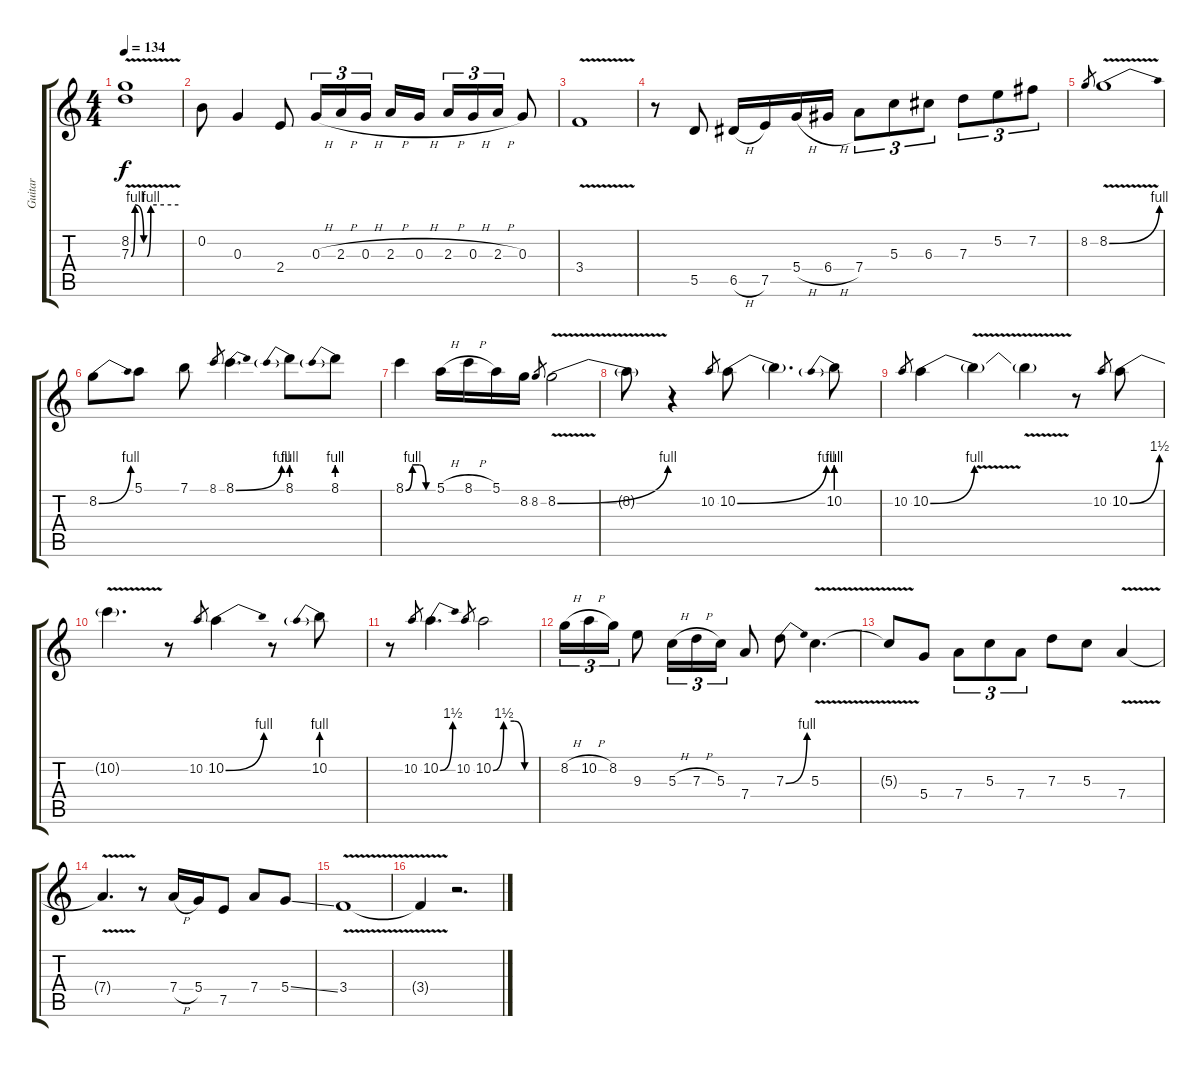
\track ("Guitar " "Guitar ") {instrument distortionguitar}
\staff {score tabs}
\tuning (E4 B3 G3 D3 A2 E2) {hide}
\ts (4 4)
\tempo 134
\clef g2
\ks c
(8.2{v} 7.3{be (custom 0 0 5 4 16 0 20 0 25 4 60 4) v}).1{dy f volume 16 balance 7} |
0.2.8 0.3.4 2.4.8 0.3{h}.16{tu (3 2)} 2.3{h}.16{tu (3 2)} 0.3{h}.16{tu (3 2) beam splitsecondary} 2.3{h}.16 0.3{h}.16 2.3{h}.16{tu (3 2)} 0.3{h}.16{tu (3 2)} 2.3{h}.16{tu (3 2)} 0.3.8 |
3.4{v}.1 |
r.8 5.5.8 6.5{h}.16 7.5.16 5.4{h}.16 6.4{h}.16 7.4.8{tu (3 2)} 5.3.8{tu (3 2)} 6.3.8{tu (3 2)} 7.3.8{tu (3 2)} 5.2.8{tu (3 2)} 7.2.8{tu (3 2)} |
8.2.8{gr} 8.2{be (bend 0 0 60 4) v}.1 |
8.2{be (bend 0 0 60 4)}.8 5.1.8 7.1.8 8.1.8{gr} 8.1{be (bend 0 0 60 4)}.4{d} 8.1{be (prebend 0 4 60 4)}.8 8.1{be (prebend 0 4 60 4)}.8 |
8.1{be (custom 0 0 15 4 30 4 45 0 60 0)}.4 5.1{h}.16 8.1{h}.16 5.1.16 8.2.16 8.2.8{gr} 8.2{be (bend 0 0 60 4) v}.2 |
8.2{t}.8 r.4 10.2.8{gr} 10.2{be (bend 0 0 60 4)}.8 10.2{t}.4{d} 10.2{be (prebend 0 4 60 4)}.8 |
10.2.8{gr} 10.2{be (bend 0 0 60 4)}.4 10.2{v t}.4 10.2{t}.4 r.8 10.2.8{gr} 10.2{be (bend 0 0 60 6)}.8 |
10.2{v t}.4{d} r.8 10.2.8{gr} 10.2{be (bend 0 0 60 4)}.4 r.8 10.2{be (prebend 0 4 60 4)}.8 |
r.8 10.2.8{gr} 10.2{be (bend 0 0 60 6)}.4{d} 10.2.8{gr} 10.2{be (custom 0 0 15 6 30 6 45 0 60 0)}.2 |
8.2{h}.16{tu (3 2)} 10.2{h}.16{tu (3 2)} 8.2.16{tu (3 2)} 9.3.8 5.3{h}.16{tu (3 2)} 7.3{h}.16{tu (3 2)} 5.3.16{tu (3 2)} 7.4.8 7.3{be (bend 0 0 60 4)}.8 5.3{v}.4{d} |
5.3{t}.8 5.4.8 7.4.8{tu (3 2)} 5.3.8{tu (3 2)} 7.4.8{tu (3 2)} 7.3.8 5.3.8 7.4{v}.4 |
7.4{v t}.4{d} r.8 7.4{h}.16 5.4.16 7.5.8 7.4.8 5.4{ss}.8 |
3.4{v}.1 |
3.4{t}.4 r.2{d}
